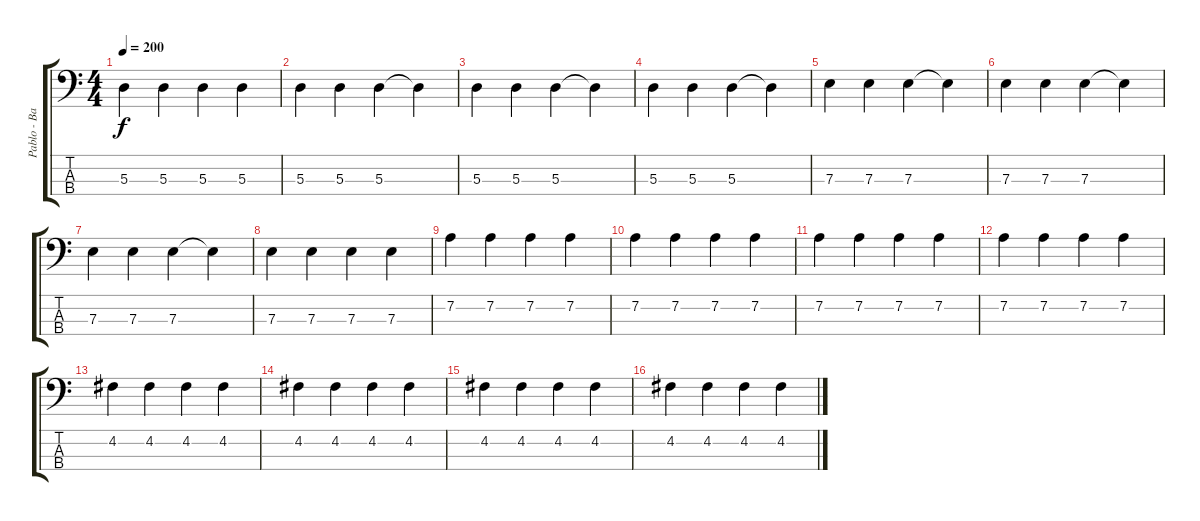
\track ("Pablo - Bajo" "Pablo - Ba") {instrument electricbasspick}
\staff {score tabs}
\tuning (G2 D2 A1 E1) {hide}
\ts (4 4)
\tempo 200
\clef f4
\ks c
5.3.4{dy f} 5.3.4 5.3.4 5.3.4 |
5.3.4 5.3.4 5.3.4 5.3{t}.4 |
5.3.4 5.3.4 5.3.4 5.3{t}.4 |
5.3.4 5.3.4 5.3.4 5.3{t}.4 |
7.3.4 7.3.4 7.3.4 7.3{t}.4 |
7.3.4 7.3.4 7.3.4 7.3{t}.4 |
7.3.4 7.3.4 7.3.4 7.3{t}.4 |
7.3.4 7.3.4 7.3.4 7.3.4 |
7.2.4 7.2.4 7.2.4 7.2.4 |
7.2.4 7.2.4 7.2.4 7.2.4 |
7.2.4 7.2.4 7.2.4 7.2.4 |
7.2.4 7.2.4 7.2.4 7.2.4 |
4.2.4 4.2.4 4.2.4 4.2.4 |
4.2.4 4.2.4 4.2.4 4.2.4 |
4.2.4 4.2.4 4.2.4 4.2.4 |
4.2.4 4.2.4 4.2.4 4.2.4
